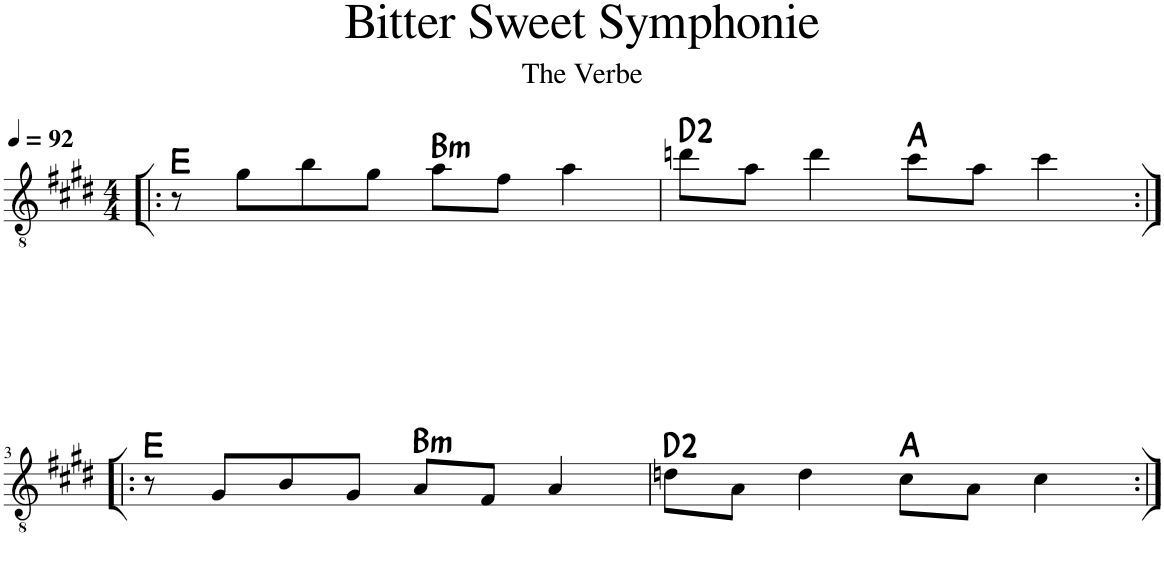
**kern	**harte
*part1	*part1
*staff1	*
*I"Classical Guitar	*
*I'Guit.	*
*clefGv2	*
*k[f#c#g#d#]	*
*M4/4	*
*MM92	*
=1!|:	=1!|:
8r	E:maj
8g#\L	.
8b\	.
8g#\J	.
!	!LO:H:kt=m
8a\L	B:min
8f#\J	.
4a\	.
=2	=2
8ddn\L	D:maj(2)
8a\J	.
4dd\	.
8cc#\L	A:maj
8a\J	.
4cc#\	.
!!LO:LB:g=z
=3:|!|:	=3:|!|:
8r	E:maj
8G#/L	.
8B/	.
8G#/J	.
!	!LO:H:kt=m
8A/L	B:min
8F#/J	.
4A/	.
=4	=4
8dn\L	D:maj(2)
8A\J	.
4d\	.
8c#\L	A:maj
8A\J	.
4c#\	.
=:|!	=:|!
*-	*-
